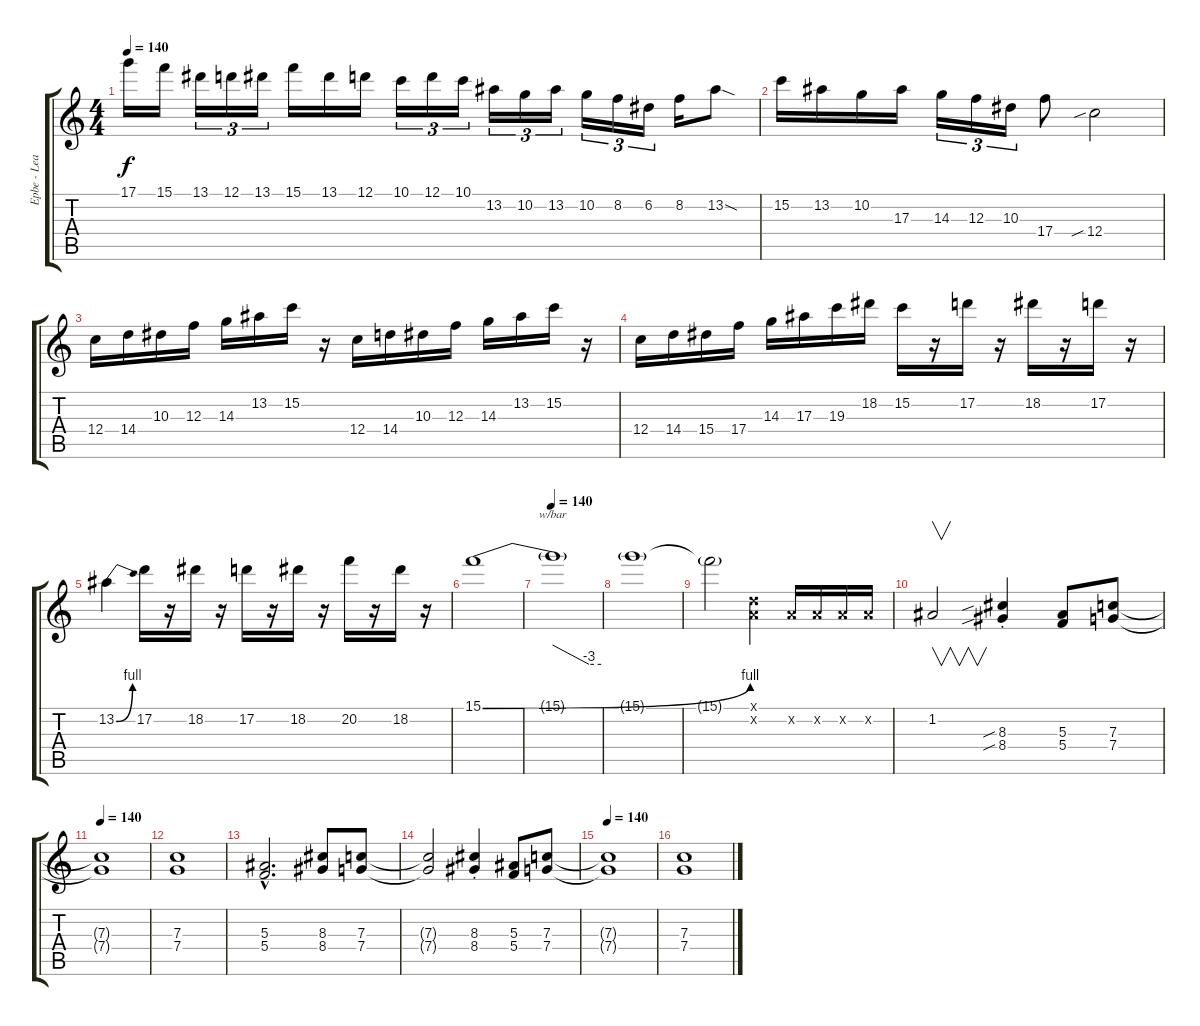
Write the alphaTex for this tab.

\track ("Epbe - Lead/Rhythm" "Epbe - Lea") {instrument overdrivenguitar}
\staff {score tabs}
\tuning (D4 A3 F3 C3 G2 D2) {hide}
\ts (4 4)
\tempo 140
\clef g2
\ks c
17.1.16{dy f} 15.1.16 13.1.16{tu (3 2)} 12.1.16{tu (3 2)} 13.1.16{tu (3 2)} 15.1.16 13.1.16 12.1.16 10.1.16{tu (3 2)} 12.1.16{tu (3 2)} 10.1.16{tu (3 2)} 13.2.16{tu (3 2)} 10.2.16{tu (3 2)} 13.2.16{tu (3 2)} 10.2.16{tu (3 2)} 8.2.16{tu (3 2)} 6.2.16{tu (3 2)} 8.2.16 13.2{sod}.8 |
15.2.16 13.2.16 10.2.16 17.3.16 14.3.16{tu (3 2)} 12.3.16{tu (3 2)} 10.3.16{tu (3 2)} 17.4.8 12.4{sib}.2 |
12.4.16 14.4.16 10.3.16 12.3.16 14.3.16 13.2.16 15.2.16 r.16 12.4.16 14.4.16 10.3.16 12.3.16 14.3.16 13.2.16 15.2.16 r.16 |
12.4.16 14.4.16 15.4.16 17.4.16 14.3.16 17.3.16 19.3.16 18.2.16 15.2.16 r.16 17.2.16 r.16 18.2.16 r.16 17.2.16 r.16 |
13.2{be (bend 0 0 60 4)}.4 17.2.16 r.16 18.2.16 r.16 17.2.16 r.16 18.2.16 r.16 20.2.16 r.16 18.2.16 r.16 |
15.1{be (bend 0 0 60 4)}.1 |
\tempo 140
15.1{t}.1{tbe (custom default 0 0 45 -12 60 -12)} |
15.1{t}.1 |
15.1{t}.2 (0.1{x} 0.2{x}).4 0.2{x}.16 0.2{x}.16 0.2{x}.16 0.2{x}.16 |
1.2.2{v} (8.3{sib st} 8.4{sib st}).4 (5.3 5.4).8 (7.3 7.4).8 |
\tempo 140
(7.3{t} 7.4{t}).1 |
(7.3 7.4).1 |
(5.3{hac} 5.4{hac}).2{d} (8.3 8.4).8 (7.3 7.4).8 |
(7.3{t} 7.4{t}).2 (8.3{st} 8.4{st}).4 (5.3 5.4).8 (7.3 7.4).8 |
\tempo 140
(7.3{t} 7.4{t}).1 |
(7.3 7.4).1
